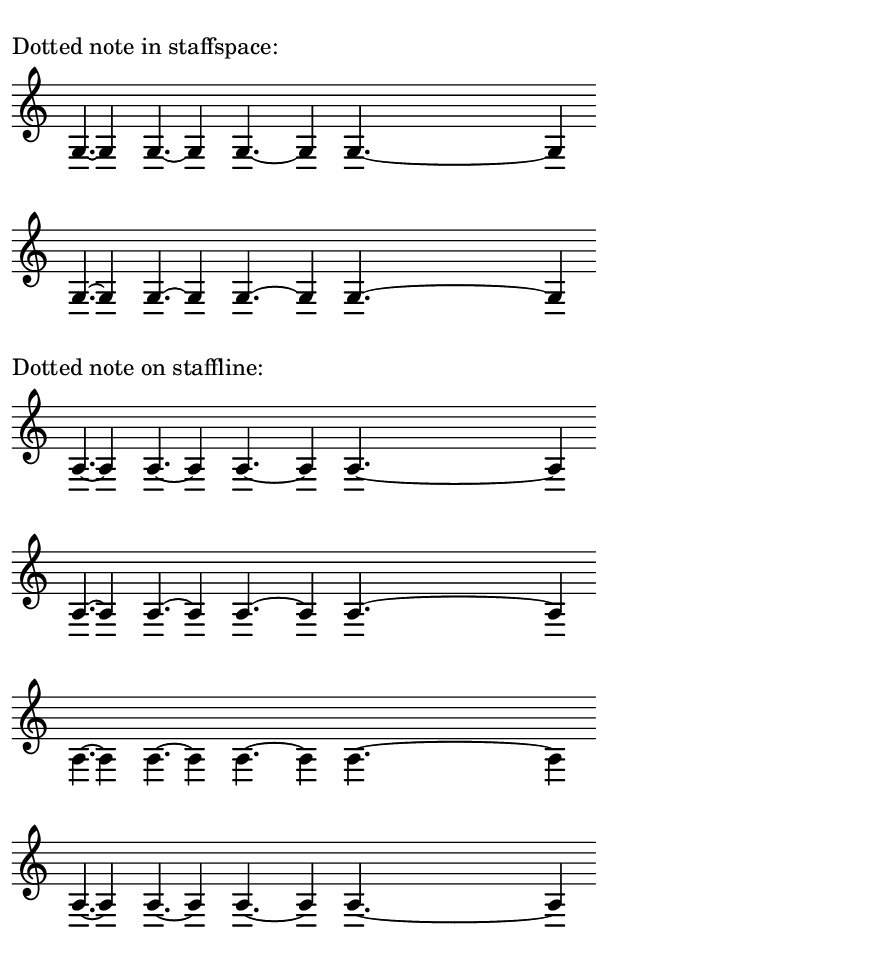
\version "2.16.2"

\include "../global-settings.ily"

pattern = #(define-music-function
            (parser location samp)
            (ly:music?)
            #{
              \new Staff \with {
                \override StaffSymbol #'ledger-extra = #4
              } {
                %#samp        q4 s4*2
                #samp s8     q4 s4*2
                %#samp s4     q4 s4*2
                #samp s4*2   q4 s4*2
                #samp s4*4   q4 s4*2
                %#samp s4*8   q4 s4*2
                #samp s4*16  q4 s4*2
              }
            #})

\markup \justify {
  Dotted note in staffspace:
}

\pattern { <g>4.~ }
\pattern { <g>4.^~ }
% redundant \pattern { \stemDown <g>4._~ }
% not interesting \pattern { \stemDown <g>4.^~ }


\markup \justify {
  Dotted note on staffline:
}

\pattern <a>4.~
\pattern <a>4.^~
%redundant \pattern { \stemDown <a>4._~ }
\pattern { \stemDown <a>4.^~ }

\pattern { \dotsDown <a>4._~ }
%obvious \pattern { \dotsDown <a>4.^~ }
%redunddant \pattern { \dotsDown \stemDown <a>4._~ }
%obvious \pattern { \dotsDown \stemDown <a>4.^~ }
